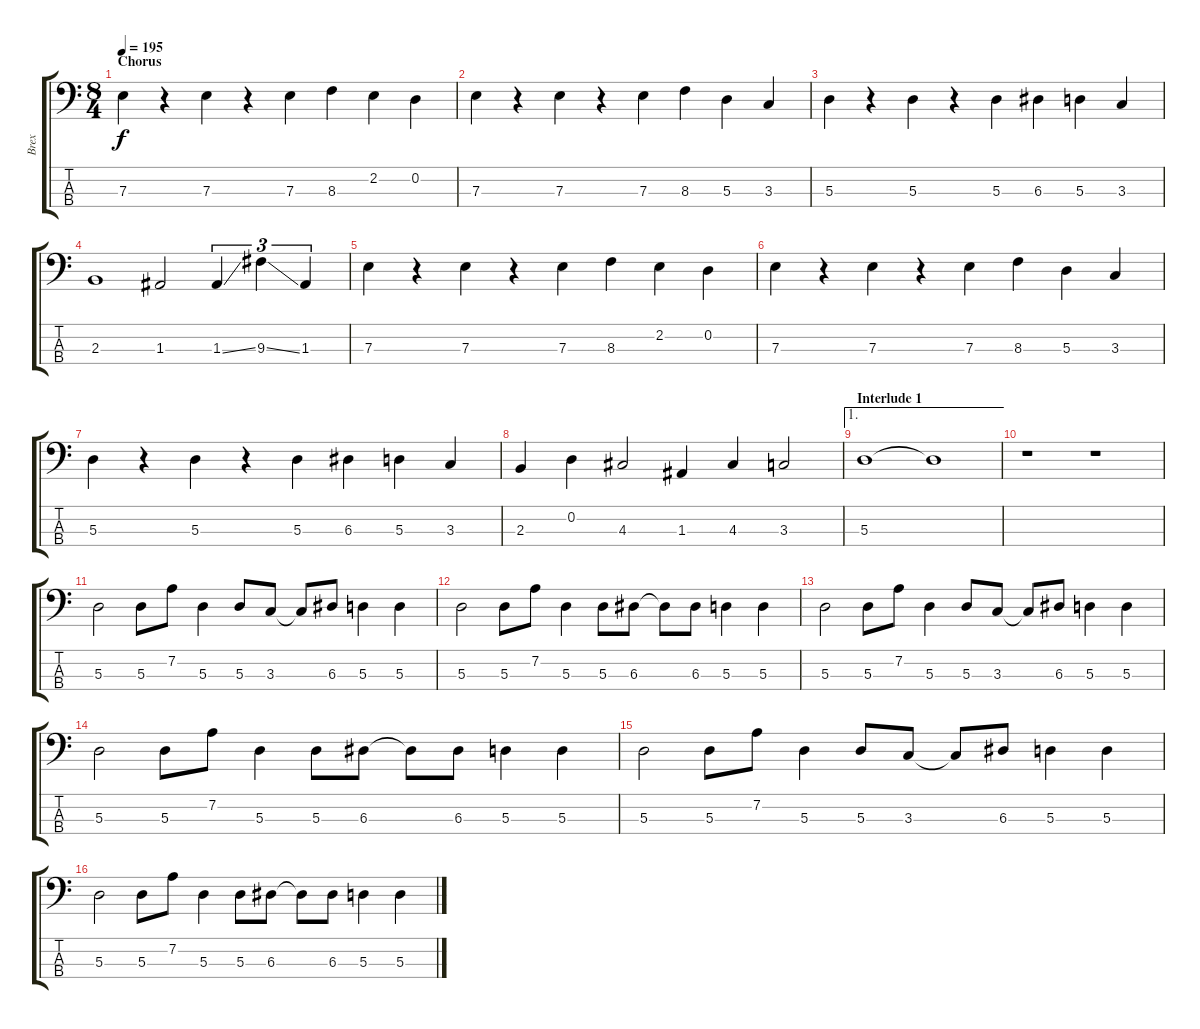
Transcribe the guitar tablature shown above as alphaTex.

\track ("Brex" "Brex") {instrument electricbassfinger}
\staff {score tabs}
\tuning (G2 D2 A1 E1) {hide}
\ts (8 4)
\section ("" "Chorus")
\tempo 195
\clef f4
\ks c
7.3.4{dy f} r.4 7.3.4 r.4 7.3.4 8.3.4 2.2.4 0.2.4 |
7.3.4 r.4 7.3.4 r.4 7.3.4 8.3.4 5.3.4 3.3.4 |
5.3.4 r.4 5.3.4 r.4 5.3.4 6.3.4 5.3.4 3.3.4 |
2.3.1 1.3.2 1.3{ss}.4{tu (3 2)} 9.3{ss}.4{tu (3 2)} 1.3.4{tu (3 2)} |
7.3.4 r.4 7.3.4 r.4 7.3.4 8.3.4 2.2.4 0.2.4 |
7.3.4 r.4 7.3.4 r.4 7.3.4 8.3.4 5.3.4 3.3.4 |
5.3.4 r.4 5.3.4 r.4 5.3.4 6.3.4 5.3.4 3.3.4 |
2.3.4 0.2.4 4.3.2 1.3.4 4.3.4 3.3.2 |
\ae 1
\section ("" "Interlude 1")
5.3.1 5.3{t}.1 |
r.1 r.1 |
5.3.2 5.3.8 7.2.8 5.3.4 5.3.8 3.3.8 3.3{t}.8 6.3.8 5.3.4 5.3.4 |
5.3.2 5.3.8 7.2.8 5.3.4 5.3.8 6.3.8 6.3{t}.8 6.3.8 5.3.4 5.3.4 |
5.3.2 5.3.8 7.2.8 5.3.4 5.3.8 3.3.8 3.3{t}.8 6.3.8 5.3.4 5.3.4 |
5.3.2 5.3.8 7.2.8 5.3.4 5.3.8 6.3.8 6.3{t}.8 6.3.8 5.3.4 5.3.4 |
5.3.2 5.3.8 7.2.8 5.3.4 5.3.8 3.3.8 3.3{t}.8 6.3.8 5.3.4 5.3.4 |
5.3.2 5.3.8 7.2.8 5.3.4 5.3.8 6.3.8 6.3{t}.8 6.3.8 5.3.4 5.3.4
